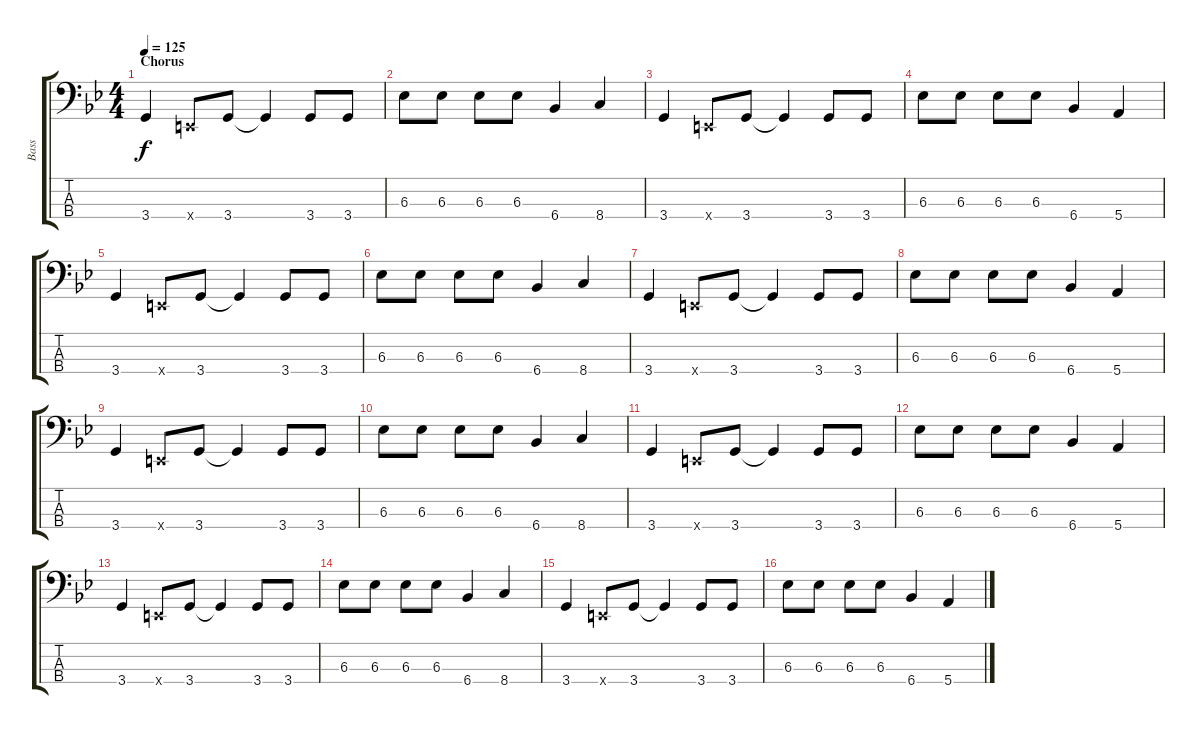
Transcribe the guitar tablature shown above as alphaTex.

\track ("Bass" "Bass") {instrument electricbassfinger}
\staff {score tabs}
\tuning (G2 D2 A1 E1) {hide}
\ts (4 4)
\section ("" "Chorus")
\tempo 125
\clef f4
\ks gminor
3.4.4{dy f} 0.4{x}.8 3.4.8 3.4{t}.4 3.4.8 3.4.8 |
6.3.8 6.3.8 6.3.8 6.3.8 6.4.4 8.4.4 |
3.4.4 0.4{x}.8 3.4.8 3.4{t}.4 3.4.8 3.4.8 |
6.3.8 6.3.8 6.3.8 6.3.8 6.4.4 5.4.4 |
3.4.4 0.4{x}.8 3.4.8 3.4{t}.4 3.4.8 3.4.8 |
6.3.8 6.3.8 6.3.8 6.3.8 6.4.4 8.4.4 |
3.4.4 0.4{x}.8 3.4.8 3.4{t}.4 3.4.8 3.4.8 |
6.3.8 6.3.8 6.3.8 6.3.8 6.4.4 5.4.4 |
3.4.4 0.4{x}.8 3.4.8 3.4{t}.4 3.4.8 3.4.8 |
6.3.8 6.3.8 6.3.8 6.3.8 6.4.4 8.4.4 |
3.4.4 0.4{x}.8 3.4.8 3.4{t}.4 3.4.8 3.4.8 |
6.3.8 6.3.8 6.3.8 6.3.8 6.4.4 5.4.4 |
3.4.4 0.4{x}.8 3.4.8 3.4{t}.4 3.4.8 3.4.8 |
6.3.8 6.3.8 6.3.8 6.3.8 6.4.4 8.4.4 |
3.4.4 0.4{x}.8 3.4.8 3.4{t}.4 3.4.8 3.4.8 |
6.3.8 6.3.8 6.3.8 6.3.8 6.4.4 5.4.4
